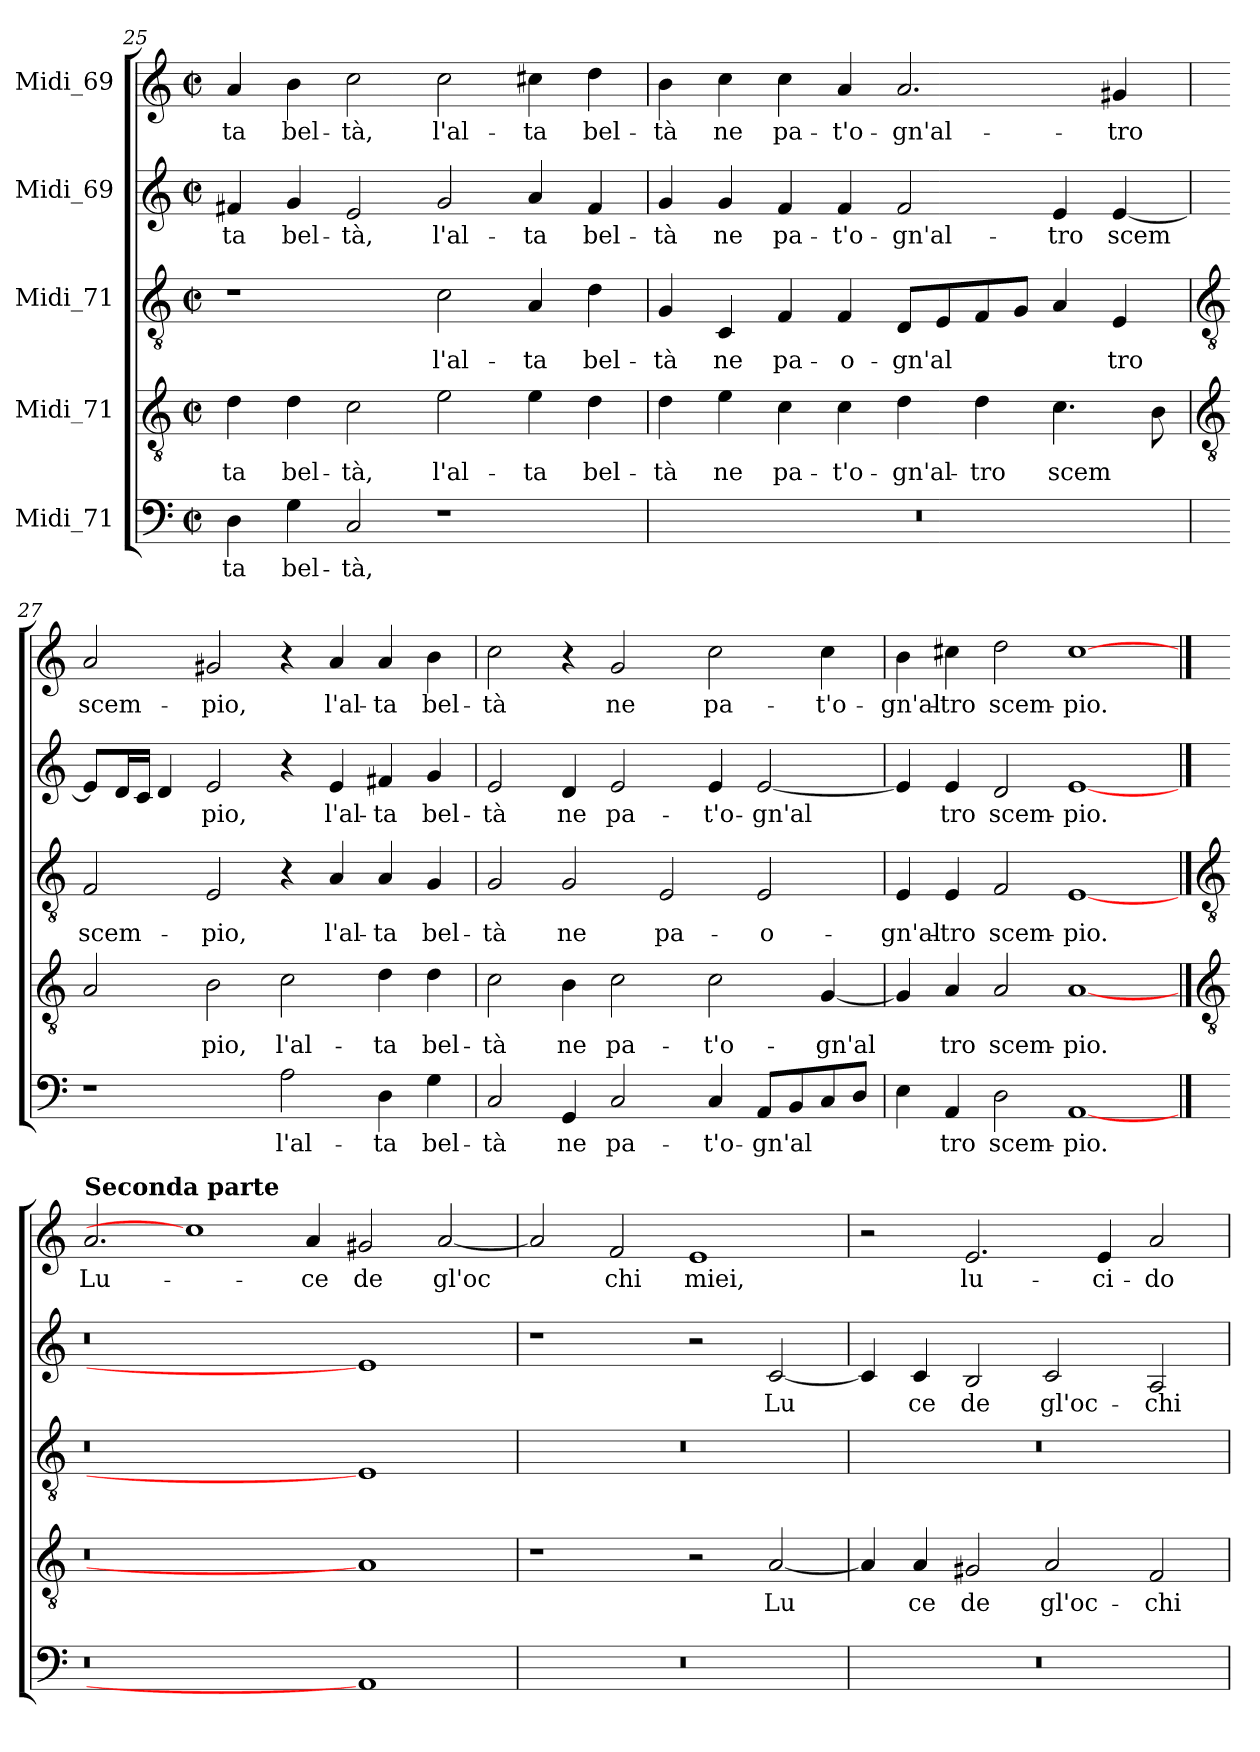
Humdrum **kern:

**kern	**text	**kern	**text	**kern	**text	**kern	**text	**kern	**text
*part5	*part5	*part4	*part4	*part3	*part3	*part2	*part2	*part1	*part1
*staff5	*staff5	*staff4	*staff4	*staff3	*staff3	*staff2	*staff2	*staff1	*staff1
*I"Midi_71	*	*I"Midi_71	*	*I"Midi_71	*	*I"Midi_69	*	*I"Midi_69	*
!!LO:LB:g=z
*clefF4	*	*clefGv2	*	*clefGv2	*	*clefG2	*	*clefG2	*
*k[]	*	*k[]	*	*k[]	*	*k[]	*	*k[]	*
*C:	*	*C:	*	*C:	*	*C:	*	*C:	*
*M4/2	*	*M4/2	*	*M4/2	*	*M4/2	*	*M4/2	*
*met(c|)	*	*met(c|)	*	*met(c|)	*	*met(c|)	*	*met(c|)	*
=25	=25	=25	=25	=25	=25	=25	=25	=25	=25
!	!LO:LY:b	!	!LO:LY:b	!	!	!	!LO:LY:b	!	!LO:LY:b
4D	-ta	4d	-ta	1r	.	4f#X	-ta	4a	-ta
!	!LO:LY:b	!	!LO:LY:b	!	!	!	!LO:LY:b	!	!LO:LY:b
4G	bel-	4d	bel-	.	.	4g	bel-	4b	bel-
!	!LO:LY:b	!	!LO:LY:b	!	!	!	!LO:LY:b	!	!LO:LY:b
2C	-tà,	2c	-tà,	.	.	2e	-tà,	2cc	-tà,
!	!	!	!LO:LY:b	!	!LO:LY:b	!	!LO:LY:b	!	!LO:LY:b
1r	.	2e	l'al-	2c	l'al-	2g	l'al-	2cc	l'al-
!	!	!	!LO:LY:b	!	!LO:LY:b	!	!LO:LY:b	!	!LO:LY:b
.	.	4e	-ta	4A	-ta	4a	-ta	4cc#X	-ta
!	!	!	!LO:LY:b	!	!LO:LY:b	!	!LO:LY:b	!	!LO:LY:b
.	.	4d	bel-	4d	bel-	4f#	bel-	4dd	bel-
=26	=26	=26	=26	=26	=26	=26	=26	=26	=26
!	!	!	!LO:LY:b	!	!LO:LY:b	!	!LO:LY:b	!	!LO:LY:b
0r	.	4d	-tà	4G	-tà	4g	-tà	4b	-tà
!	!	!	!LO:LY:b	!	!LO:LY:b	!	!LO:LY:b	!	!LO:LY:b
.	.	4e	ne	4C	ne	4g	ne	4cc	ne
!	!	!	!LO:LY:b	!	!LO:LY:b	!	!LO:LY:b	!	!LO:LY:b
.	.	4c	pa-	4F	pa-	4f	pa-	4cc	pa-
!	!	!	!LO:LY:b	!	!LO:LY:b	!	!LO:LY:b	!	!LO:LY:b
.	.	4c	-t'o-	4F	-o-	4f	-t'o-	4a	-t'o-
!	!	!	!LO:LY:b	!	!LO:LY:b	!	!LO:LY:b	!	!LO:LY:b
.	.	4d	-gn'al-	8DL	-gn'al	2f	-gn'al-	2.a	-gn'al-
.	.	.	.	8E	.	.	.	.	.
!	!	!	!LO:LY:b	!	!	!	!	!	!
.	.	4d	-tro	8F	.	.	.	.	.
.	.	.	.	8GJ	.	.	.	.	.
!	!	!	!LO:LY:b	!	!	!	!LO:LY:b	!	!
.	.	4.c	scem	4A	.	4e	-tro	.	.
!	!	!	!	!	!LO:LY:b	!	!LO:LY:b	!	!LO:LY:b
.	.	.	.	4E	tro	[4e	scem	4g#X	-tro
.	.	8B	.	.	.	.	.	.	.
!!LO:LB:g=z
=27	=27	=27	=27	=27	=27	=27	=27	=27	=27
*	*	*clefGv2	*	*clefGv2	*	*	*	*	*
!	!	!	!	!	!LO:LY:b	!	!	!	!LO:LY:b
1r	.	2A	.	2F	scem-	8eL]	.	2a	scem-
.	.	.	.	.	.	16dL	.	.	.
.	.	.	.	.	.	16cJJ	.	.	.
.	.	.	.	.	.	4d	.	.	.
!	!	!	!LO:LY:b	!	!LO:LY:b	!	!LO:LY:b	!	!LO:LY:b
.	.	2B	pio,	2E	-pio,	2e	pio,	2g#X	-pio,
!	!LO:LY:b	!	!LO:LY:b	!	!	!	!	!	!
2A	l'al-	2c	l'al-	4r	.	4r	.	4r	.
!	!	!	!	!	!LO:LY:b	!	!LO:LY:b	!	!LO:LY:b
.	.	.	.	4A	l'al-	4e	l'al-	4a	l'al-
!	!LO:LY:b	!	!LO:LY:b	!	!LO:LY:b	!	!LO:LY:b	!	!LO:LY:b
4D	-ta	4d	-ta	4A	-ta	4f#X	-ta	4a	-ta
!	!LO:LY:b	!	!LO:LY:b	!	!LO:LY:b	!	!LO:LY:b	!	!LO:LY:b
4G	bel-	4d	bel-	4G	bel-	4g	bel-	4b	bel-
=28	=28	=28	=28	=28	=28	=28	=28	=28	=28
!	!LO:LY:b	!	!LO:LY:b	!	!LO:LY:b	!	!LO:LY:b	!	!LO:LY:b
2C	-tà	2c	-tà	2G	-tà	2e	-tà	2cc	-tà
!	!LO:LY:b	!	!LO:LY:b	!	!LO:LY:b	!	!LO:LY:b	!	!
4GG	ne	4B	ne	2G	ne	4d	ne	4r	.
!	!LO:LY:b	!	!LO:LY:b	!	!	!	!LO:LY:b	!	!LO:LY:b
2C	pa-	2c	pa-	.	.	2e	pa-	2g	ne
!	!	!	!	!	!LO:LY:b	!	!	!	!
.	.	.	.	2E	pa-	.	.	.	.
!	!LO:LY:b	!	!LO:LY:b	!	!	!	!LO:LY:b	!	!LO:LY:b
4C	-t'o-	2c	-t'o-	.	.	4e	-t'o-	2cc	pa-
!	!LO:LY:b	!	!	!	!LO:LY:b	!	!LO:LY:b	!	!
8AAL	-gn'al	.	.	2E	-o-	[2e	-gn'al	.	.
8BB	.	.	.	.	.	.	.	.	.
!	!	!	!LO:LY:b	!	!	!	!	!	!LO:LY:b
8C	.	[4G	-gn'al	.	.	.	.	4cc	-t'o-
8DJ	.	.	.	.	.	.	.	.	.
=29	=29	=29	=29	=29	=29	=29	=29	=29	=29
!	!	!	!	!	!LO:LY:b	!	!	!	!LO:LY:b
4E	.	4G]	.	4E	-gn'al-	4e]	.	4b	-gn'al-
!	!LO:LY:b	!	!LO:LY:b	!	!LO:LY:b	!	!LO:LY:b	!	!LO:LY:b
4AA	tro	4A	tro	4E	-tro	4e	tro	4cc#X	-tro
!	!LO:LY:b	!	!LO:LY:b	!	!LO:LY:b	!	!LO:LY:b	!	!LO:LY:b
2D	scem-	2A	scem-	2F	scem-	2d	scem-	2dd	scem-
!	!LO:LY:b	!	!LO:LY:b	!	!LO:LY:b	!	!LO:LY:b	!	!LO:LY:b
[1AA	-pio.	[1A	-pio.	[1E	-pio.	[1e	-pio.	[1cc#	-pio.
!!LO:LB:g=z
==30	==30	==30	==30	==30	==30	==30	==30	==30	==30
*	*	*clefGv2	*	*clefGv2	*	*	*	*	*
!	!	!	!	!	!	!	!	!LO:TX:a:B:t=Seconda parte	!
!	!	!	!	!	!	!	!	!	!LO:LY:b
0r	.	0r	.	0r	.	0r	.	2.a	Lu-
.	.	.	.	.	.	.	.	1cc#]	.
!	!	!	!	!	!	!	!	!	!LO:LY:b
.	.	.	.	.	.	.	.	4a	-ce
!	!	!	!	!	!	!	!	!	!LO:LY:b
1AA]	.	1A]	.	1E]	.	1e]	.	2g#X	de
!	!	!	!	!	!	!	!	!	!LO:LY:b
.	.	.	.	.	.	.	.	[2a	gl'oc
=31	=31	=31	=31	=31	=31	=31	=31	=31	=31
0r	.	1r	.	0r	.	1r	.	2a]	.
!	!	!	!	!	!	!	!	!	!LO:LY:b
.	.	.	.	.	.	.	.	2f	chi
!	!	!	!	!	!	!	!	!	!LO:LY:b
.	.	2r	.	.	.	2r	.	1e	miei,
!	!	!	!LO:LY:b	!	!	!	!LO:LY:b	!	!
.	.	[2A	Lu	.	.	[2c	Lu	.	.
=32	=32	=32	=32	=32	=32	=32	=32	=32	=32
0r	.	4A]	.	0r	.	4c]	.	2r	.
!	!	!	!LO:LY:b	!	!	!	!LO:LY:b	!	!
.	.	4A	ce	.	.	4c	ce	.	.
!	!	!	!LO:LY:b	!	!	!	!LO:LY:b	!	!LO:LY:b
.	.	2G#X	de	.	.	2B	de	2.e	lu-
!	!	!	!LO:LY:b	!	!	!	!LO:LY:b	!	!
.	.	2A	gl'oc-	.	.	2c	gl'oc-	.	.
!	!	!	!	!	!	!	!	!	!LO:LY:b
.	.	.	.	.	.	.	.	4e	-ci-
!	!	!	!LO:LY:b	!	!	!	!LO:LY:b	!	!LO:LY:b
.	.	2F	-chi	.	.	2A	-chi	2a	-do
=	=	=	=	=	=	=	=	=	=
*-	*-	*-	*-	*-	*-	*-	*-	*-	*-
